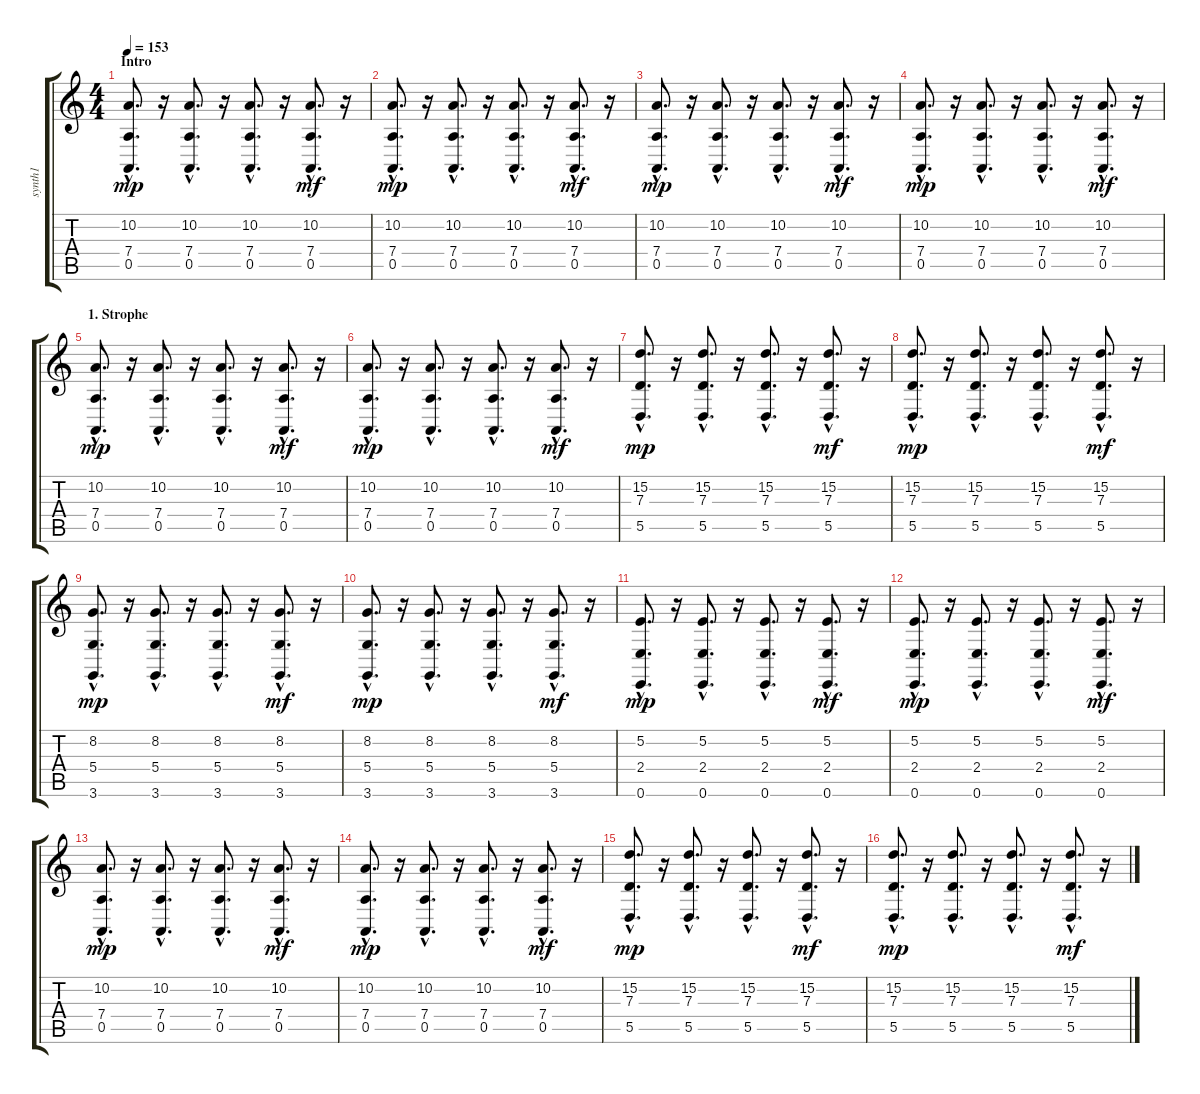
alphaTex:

\track ("synth1" "synth1") {instrument lead8bassandlead}
\staff {score tabs}
\tuning (E4 B3 G3 D3 A2 E2) {hide}
\ts (4 4)
\section ("" "Intro")
\tempo 153
\clef g2
\ks c
(10.2{hac} 7.4{hac} 0.5{hac}).8{d dy mp instrument lead8bassandlead} r.16 (10.2{hac} 7.4{hac} 0.5{hac}).8{d} r.16 (10.2{hac} 7.4{hac} 0.5{hac}).8{d} r.16 (10.2{hac} 7.4{hac} 0.5{hac}).8{d dy mf} r.16 |
(10.2{hac} 7.4{hac} 0.5{hac}).8{d dy mp} r.16 (10.2{hac} 7.4{hac} 0.5{hac}).8{d} r.16 (10.2{hac} 7.4{hac} 0.5{hac}).8{d} r.16 (10.2{hac} 7.4{hac} 0.5{hac}).8{d dy mf} r.16 |
(10.2{hac} 7.4{hac} 0.5{hac}).8{d dy mp} r.16 (10.2{hac} 7.4{hac} 0.5{hac}).8{d} r.16 (10.2{hac} 7.4{hac} 0.5{hac}).8{d} r.16 (10.2{hac} 7.4{hac} 0.5{hac}).8{d dy mf} r.16 |
(10.2{hac} 7.4{hac} 0.5{hac}).8{d dy mp} r.16 (10.2{hac} 7.4{hac} 0.5{hac}).8{d} r.16 (10.2{hac} 7.4{hac} 0.5{hac}).8{d} r.16 (10.2{hac} 7.4{hac} 0.5{hac}).8{d dy mf} r.16 |
\section ("" "1. Strophe")
(10.2{hac} 7.4{hac} 0.5{hac}).8{d dy mp} r.16 (10.2{hac} 7.4{hac} 0.5{hac}).8{d} r.16 (10.2{hac} 7.4{hac} 0.5{hac}).8{d} r.16 (10.2{hac} 7.4{hac} 0.5{hac}).8{d dy mf} r.16 |
(10.2{hac} 7.4{hac} 0.5{hac}).8{d dy mp} r.16 (10.2{hac} 7.4{hac} 0.5{hac}).8{d} r.16 (10.2{hac} 7.4{hac} 0.5{hac}).8{d} r.16 (10.2{hac} 7.4{hac} 0.5{hac}).8{d dy mf} r.16 |
(15.2{hac} 7.3{hac} 5.5{hac}).8{d dy mp} r.16 (15.2{hac} 7.3{hac} 5.5{hac}).8{d} r.16 (15.2{hac} 7.3{hac} 5.5{hac}).8{d} r.16 (15.2{hac} 7.3{hac} 5.5{hac}).8{d dy mf} r.16 |
(15.2{hac} 7.3{hac} 5.5{hac}).8{d dy mp} r.16 (15.2{hac} 7.3{hac} 5.5{hac}).8{d} r.16 (15.2{hac} 7.3{hac} 5.5{hac}).8{d} r.16 (15.2{hac} 7.3{hac} 5.5{hac}).8{d dy mf} r.16 |
(8.2{hac} 5.4{hac} 3.6{hac}).8{d dy mp} r.16 (8.2{hac} 5.4{hac} 3.6{hac}).8{d} r.16 (8.2{hac} 5.4{hac} 3.6{hac}).8{d} r.16 (8.2{hac} 5.4{hac} 3.6{hac}).8{d dy mf} r.16 |
(8.2{hac} 5.4{hac} 3.6{hac}).8{d dy mp} r.16 (8.2{hac} 5.4{hac} 3.6{hac}).8{d} r.16 (8.2{hac} 5.4{hac} 3.6{hac}).8{d} r.16 (8.2{hac} 5.4{hac} 3.6{hac}).8{d dy mf} r.16 |
(5.2{hac} 2.4{hac} 0.6{hac}).8{d dy mp} r.16 (5.2{hac} 2.4{hac} 0.6{hac}).8{d} r.16 (5.2{hac} 2.4{hac} 0.6{hac}).8{d} r.16 (5.2{hac} 2.4{hac} 0.6{hac}).8{d dy mf} r.16 |
(5.2{hac} 2.4{hac} 0.6{hac}).8{d dy mp} r.16 (5.2{hac} 2.4{hac} 0.6{hac}).8{d} r.16 (5.2{hac} 2.4{hac} 0.6{hac}).8{d} r.16 (5.2{hac} 2.4{hac} 0.6{hac}).8{d dy mf} r.16 |
(10.2{hac} 7.4{hac} 0.5{hac}).8{d dy mp} r.16 (10.2{hac} 7.4{hac} 0.5{hac}).8{d} r.16 (10.2{hac} 7.4{hac} 0.5{hac}).8{d} r.16 (10.2{hac} 7.4{hac} 0.5{hac}).8{d dy mf} r.16 |
(10.2{hac} 7.4{hac} 0.5{hac}).8{d dy mp} r.16 (10.2{hac} 7.4{hac} 0.5{hac}).8{d} r.16 (10.2{hac} 7.4{hac} 0.5{hac}).8{d} r.16 (10.2{hac} 7.4{hac} 0.5{hac}).8{d dy mf} r.16 |
(15.2{hac} 7.3{hac} 5.5{hac}).8{d dy mp} r.16 (15.2{hac} 7.3{hac} 5.5{hac}).8{d} r.16 (15.2{hac} 7.3{hac} 5.5{hac}).8{d} r.16 (15.2{hac} 7.3{hac} 5.5{hac}).8{d dy mf} r.16 |
(15.2{hac} 7.3{hac} 5.5{hac}).8{d dy mp} r.16 (15.2{hac} 7.3{hac} 5.5{hac}).8{d} r.16 (15.2{hac} 7.3{hac} 5.5{hac}).8{d} r.16 (15.2{hac} 7.3{hac} 5.5{hac}).8{d dy mf} r.16
